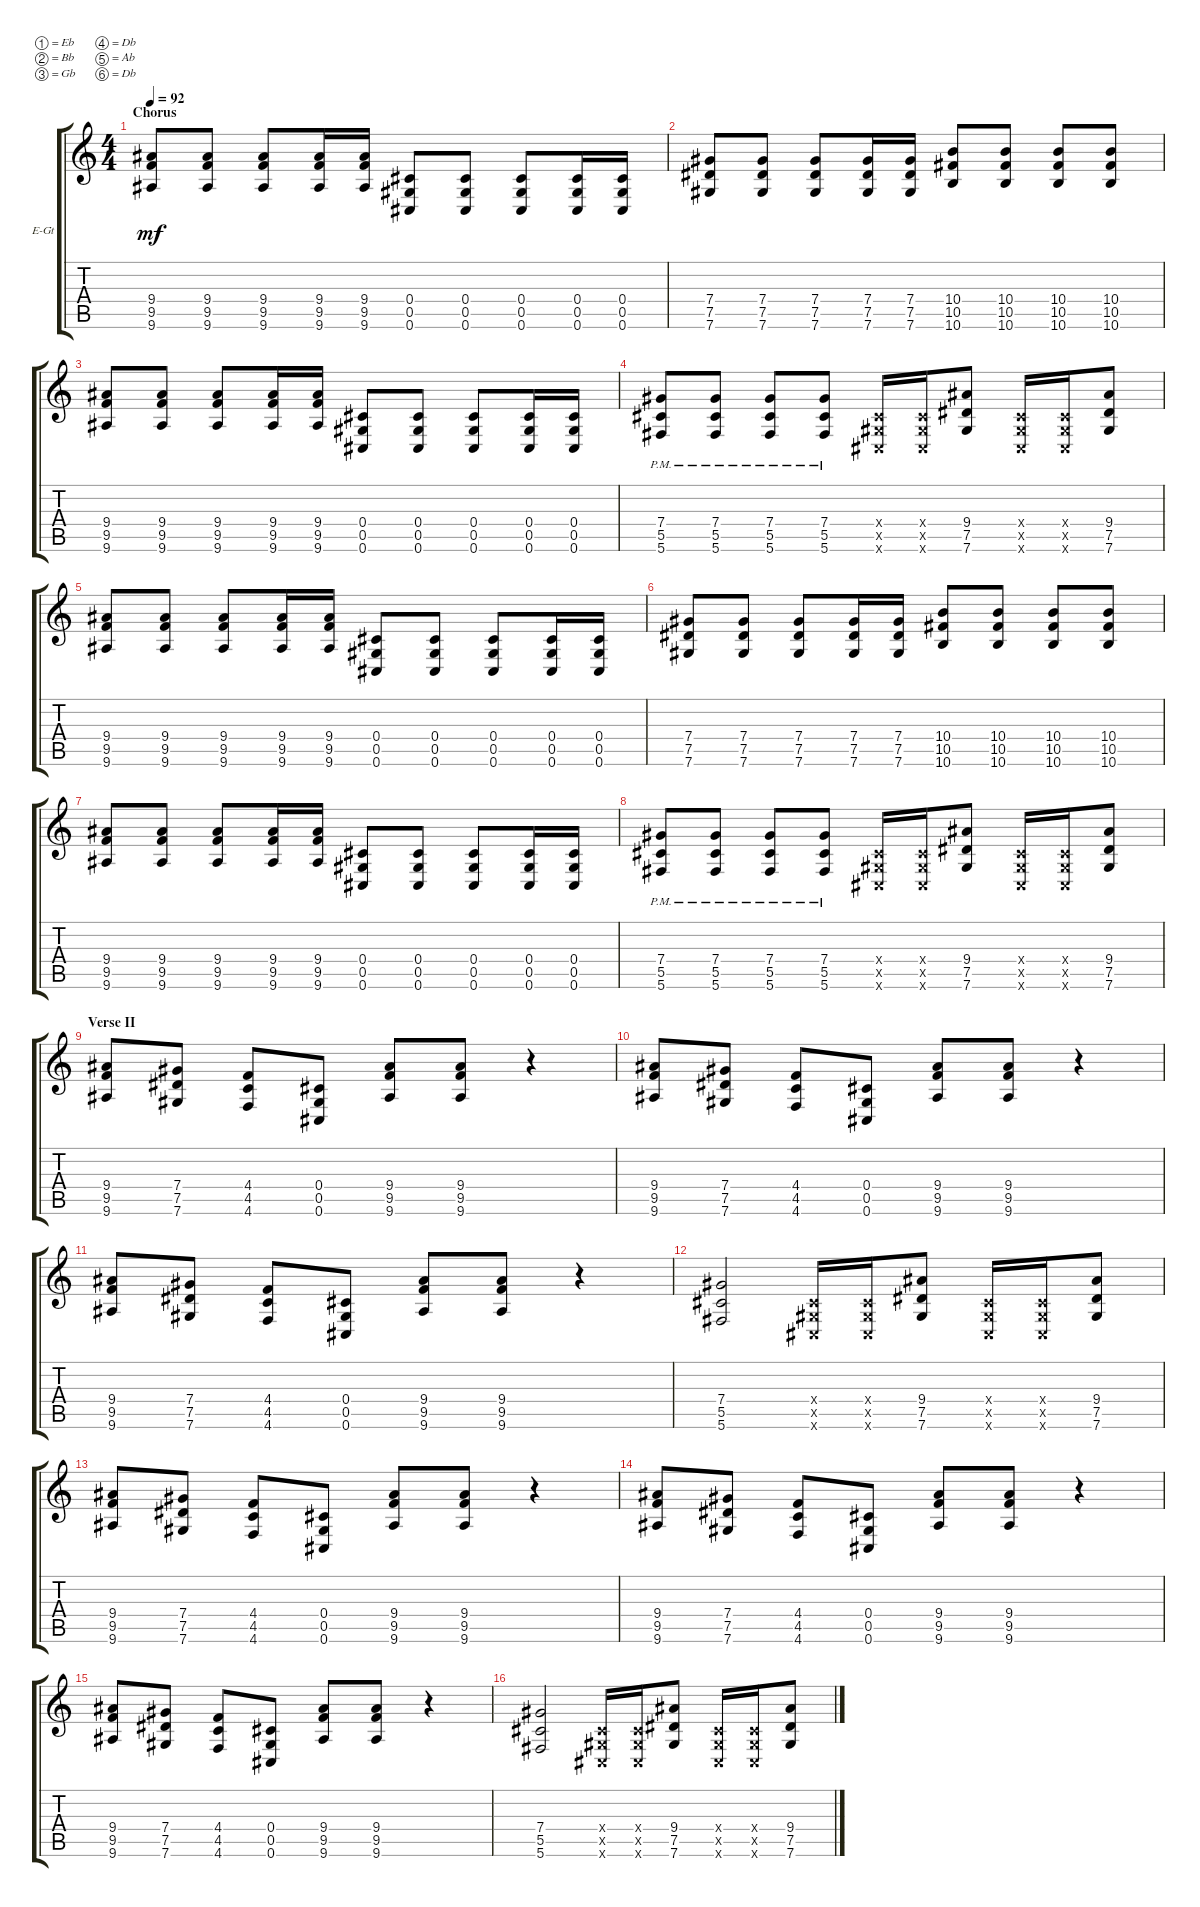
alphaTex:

\defaultSystemsLayout 4
\bracketExtendMode groupsimilarinstruments
\firstSystemTrackNameOrientation horizontal
\otherSystemsTrackNameOrientation horizontal
\track ("Electric Guitar" "E-Gt") {instrument distortionguitar}
\staff {score tabs}
\tuning (Eb4 Bb3 Gb3 Db3 Ab2 Db2)
\ts (4 4)
\section ("" "Chorus")
\tempo 92
\clef g2
\ks c
(9.6 9.5 9.4).8{dy mf} (9.4 9.5 9.6).8 (9.6 9.5 9.4).8 (9.4 9.5 9.6).16 (9.6 9.5 9.4).16 (0.4 0.5 0.6).8 (0.6 0.5 0.4).8 (0.4 0.5 0.6).8 (0.6 0.5 0.4).16 (0.4 0.5 0.6).16 |
(7.6 7.5 7.4).8 (7.4 7.5 7.6).8 (7.6 7.5 7.4).8 (7.4 7.5 7.6).16 (7.6 7.5 7.4).16 (10.4 10.5 10.6).8 (10.6 10.5 10.4).8 (10.6 10.5 10.4).8 (10.4 10.5 10.6).8 |
(9.6 9.5 9.4).8 (9.4 9.5 9.6).8 (9.6 9.5 9.4).8 (9.4 9.5 9.6).16 (9.6 9.5 9.4).16 (0.4 0.5 0.6).8 (0.6 0.5 0.4).8 (0.4 0.5 0.6).8 (0.6 0.5 0.4).16 (0.4 0.5 0.6).16 |
(7.4{pm} 5.5{pm} 5.6{pm}).8 (5.6{pm} 5.5{pm} 7.4{pm}).8 (5.6{pm} 5.5{pm} 7.4{pm}).8 (7.4{pm} 5.5{pm} 5.6{pm}).8 (0.6{x} 0.5{x} 0.4{x}).16 (0.4{x} 0.5{x} 0.6{x}).16 (9.4 7.5 7.6).8 (0.6{x} 0.5{x} 0.4{x}).16 (0.4{x} 0.5{x} 0.6{x}).16 (9.4 7.5 7.6).8 |
(9.6 9.5 9.4).8 (9.4 9.5 9.6).8 (9.6 9.5 9.4).8 (9.4 9.5 9.6).16 (9.6 9.5 9.4).16 (0.4 0.5 0.6).8 (0.6 0.5 0.4).8 (0.4 0.5 0.6).8 (0.6 0.5 0.4).16 (0.4 0.5 0.6).16 |
(7.6 7.5 7.4).8 (7.4 7.5 7.6).8 (7.6 7.5 7.4).8 (7.4 7.5 7.6).16 (7.6 7.5 7.4).16 (10.4 10.5 10.6).8 (10.6 10.5 10.4).8 (10.6 10.5 10.4).8 (10.4 10.5 10.6).8 |
(9.6 9.5 9.4).8 (9.4 9.5 9.6).8 (9.6 9.5 9.4).8 (9.4 9.5 9.6).16 (9.6 9.5 9.4).16 (0.4 0.5 0.6).8 (0.6 0.5 0.4).8 (0.4 0.5 0.6).8 (0.6 0.5 0.4).16 (0.4 0.5 0.6).16 |
(7.4{pm} 5.5{pm} 5.6{pm}).8 (5.6{pm} 5.5{pm} 7.4{pm}).8 (5.6{pm} 5.5{pm} 7.4{pm}).8 (7.4{pm} 5.5{pm} 5.6{pm}).8 (0.6{x} 0.5{x} 0.4{x}).16 (0.4{x} 0.5{x} 0.6{x}).16 (9.4 7.5 7.6).8 (0.6{x} 0.5{x} 0.4{x}).16 (0.4{x} 0.5{x} 0.6{x}).16 (9.4 7.5 7.6).8 |
\section ("" "Verse II")
(9.4 9.5 9.6).8 (7.4 7.5 7.6).8 (4.6 4.5 4.4).8 (0.4 0.5 0.6).8 (9.6 9.5 9.4).8 (9.4 9.5 9.6).8 r.4 |
(9.4 9.5 9.6).8 (7.4 7.5 7.6).8 (4.6 4.5 4.4).8 (0.6 0.5 0.4).8 (9.6 9.5 9.4).8 (9.4 9.5 9.6).8 r.4 |
(9.4 9.5 9.6).8 (7.4 7.5 7.6).8 (4.6 4.5 4.4).8 (0.4 0.5 0.6).8 (9.6 9.5 9.4).8 (9.4 9.5 9.6).8 r.4 |
(7.4 5.5 5.6).2 (0.4{x} 0.5{x} 0.6{x}).16 (0.6{x} 0.5{x} 0.4{x}).16 (9.4 7.5 7.6).8 (0.4{x} 0.5{x} 0.6{x}).16 (0.4{x} 0.5{x} 0.6{x}).16 (7.6 7.5 9.4).8 |
(9.4 9.5 9.6).8 (7.4 7.5 7.6).8 (4.6 4.5 4.4).8 (0.4 0.5 0.6).8 (9.6 9.5 9.4).8 (9.4 9.5 9.6).8 r.4 |
(9.4 9.5 9.6).8 (7.4 7.5 7.6).8 (4.6 4.5 4.4).8 (0.6 0.5 0.4).8 (9.6 9.5 9.4).8 (9.4 9.5 9.6).8 r.4 |
(9.4 9.5 9.6).8 (7.4 7.5 7.6).8 (4.6 4.5 4.4).8 (0.4 0.5 0.6).8 (9.6 9.5 9.4).8 (9.4 9.5 9.6).8 r.4 |
(7.4 5.5 5.6).2 (0.4{x} 0.5{x} 0.6{x}).16 (0.6{x} 0.5{x} 0.4{x}).16 (9.4 7.5 7.6).8 (0.4{x} 0.5{x} 0.6{x}).16 (0.4{x} 0.5{x} 0.6{x}).16 (7.6 7.5 9.4).8
